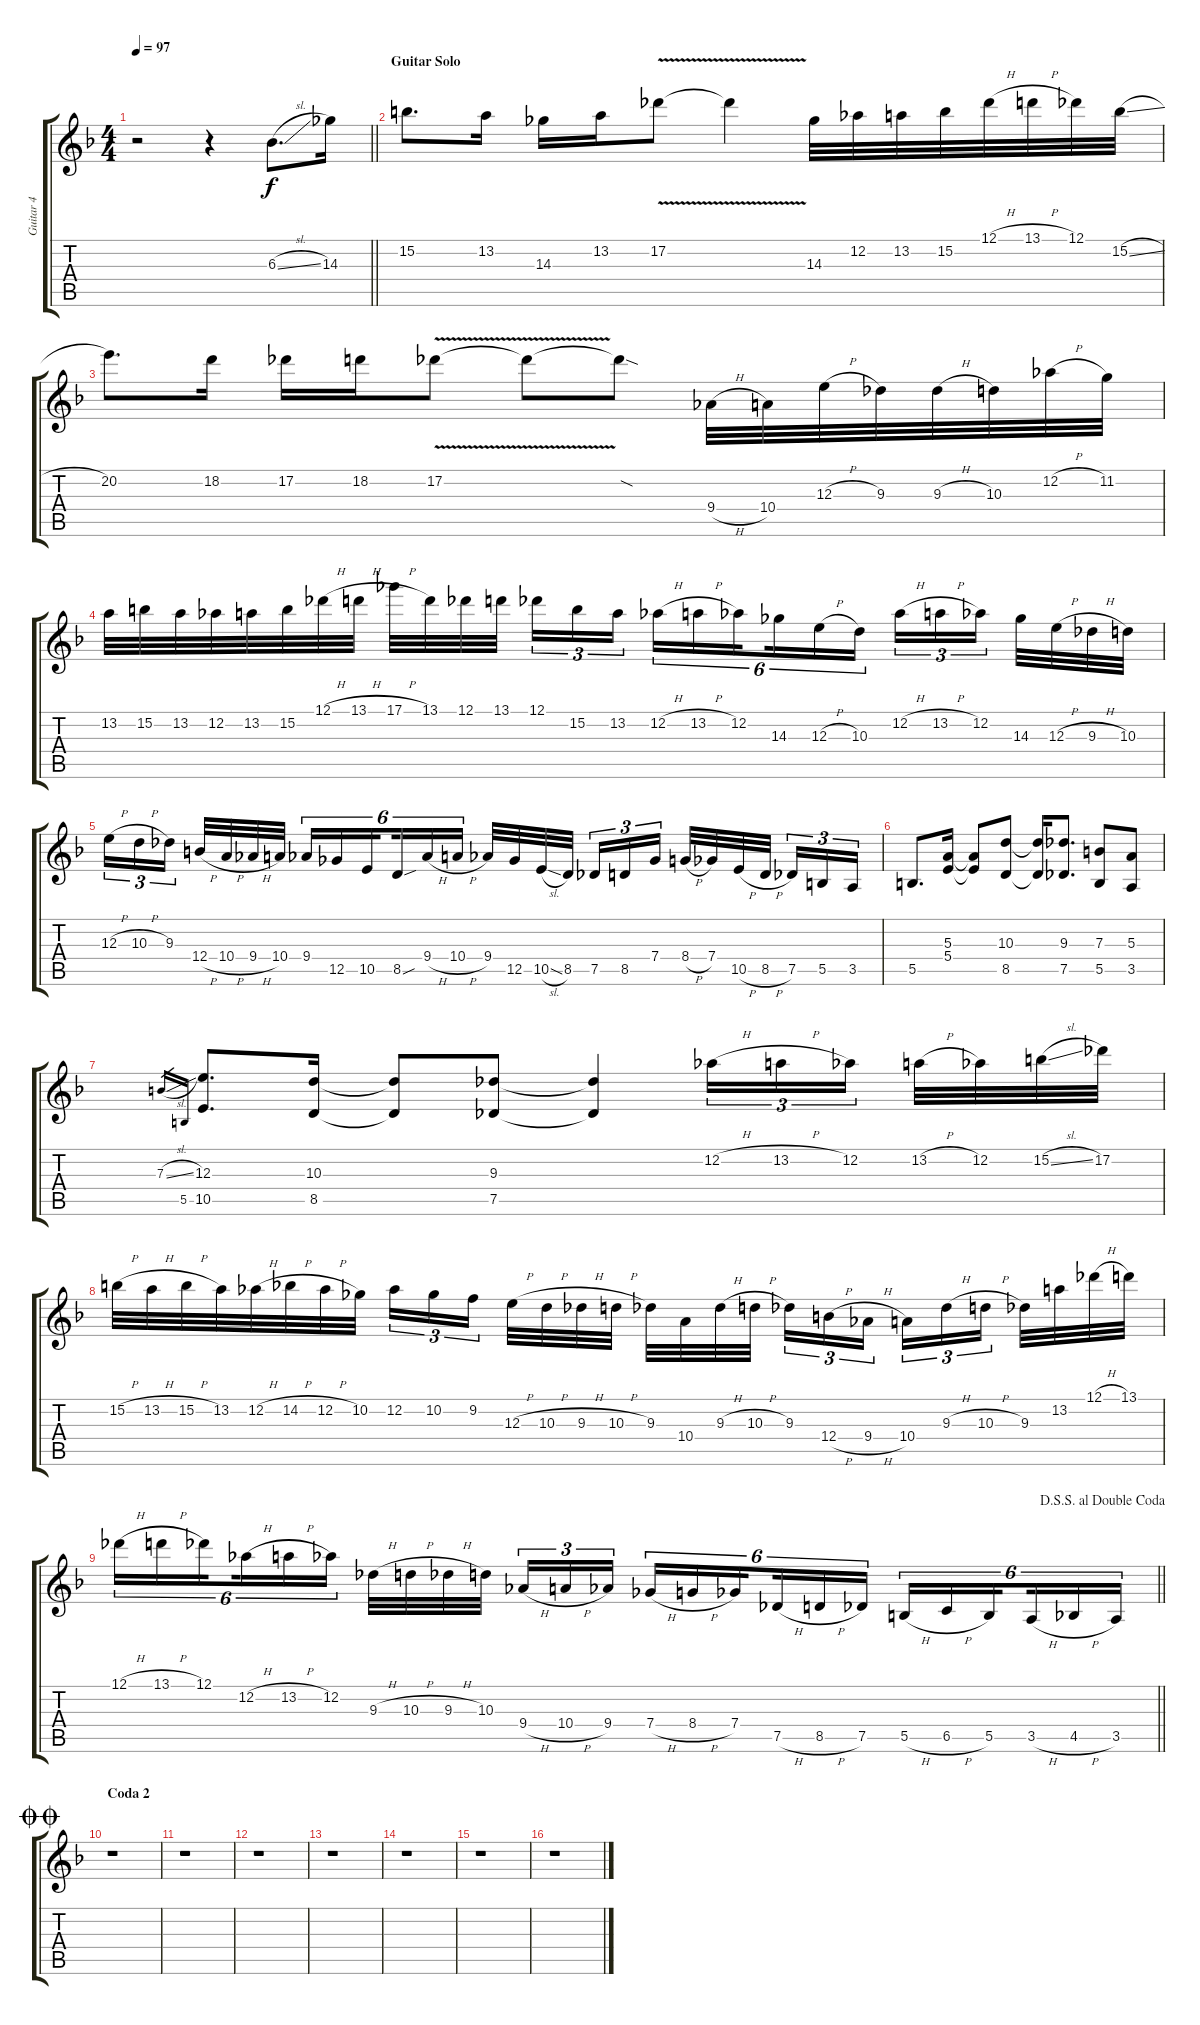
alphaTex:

\track ("Guitar 4" "Guitar 4") {instrument overdrivenguitar}
\staff {score tabs}
\tuning (Db4 Ab3 E3 B2 Gb2 B1) {hide}
\ts (4 4)
\tempo 97
\clef g2
\barLineRight lightlight
\ks dminor
r.2{dy f} r.4 6.3{sl}.8{d} 14.3.16 |
\section ("" "Guitar Solo")
15.2.8{d} 13.2.16 14.3.16 13.2.16 17.2{v}.8 17.2{t}.4 14.3.32 12.2.32 13.2.32 15.2.32 12.1{h}.32 13.1{h}.32 12.1.32 15.2{sl}.32 |
20.2.8{d} 18.2.16 17.2.16 18.2.16 17.2{v}.8 17.2{t}.8 17.2{sod t}.8 9.4{h}.32 10.4.32 12.3{h}.32 9.3.32 9.3{h}.32 10.3.32 12.2{h}.32 11.2.32 |
13.2.32 15.2.32 13.2.32 12.2.32 13.2.32 15.2.32 12.1{h}.32 13.1{h}.32 17.1{h}.32 13.1.32 12.1.32 13.1.32{beam splitsecondary} 12.1.16{tu (3 2)} 15.2.16{tu (3 2)} 13.2.16{tu (3 2)} 12.2{h}.16{tu (6 4)} 13.2{h}.16{tu (6 4)} 12.2.16{tu (6 4) beam splitsecondary} 14.3.16{tu (6 4)} 12.3{h}.16{tu (6 4)} 10.3.16{tu (6 4)} 12.2{h}.16{tu (3 2)} 13.2{h}.16{tu (3 2)} 12.2.16{tu (3 2) beam splitsecondary} 14.3.32 12.3{h}.32 9.3{h}.32 10.3.32 |
12.3{h}.16{tu (3 2)} 10.3{h}.16{tu (3 2)} 9.3.16{tu (3 2) beam splitsecondary} 12.4{h}.32 10.4{h}.32 9.4{h}.32 10.4.32 9.4.16{tu (6 4)} 12.5.16{tu (6 4)} 10.5.16{tu (6 4) beam splitsecondary} 8.5{sou}.16{tu (6 4)} 9.4{h}.16{tu (6 4)} 10.4{h}.16{tu (6 4)} 9.4.32 12.5.32 10.5{sl}.32 8.5.32{beam splitsecondary} 7.5.16{tu (3 2)} 8.5.16{tu (3 2)} 7.4.16{tu (3 2)} 8.4{h}.32 7.4.32 10.5{h}.32 8.5{h}.32{beam splitsecondary} 7.5.16{tu (3 2)} 5.5.16{tu (3 2)} 3.5.16{tu (3 2)} |
5.5.8{d} (5.3 5.4).16 (5.3{t} 5.4{t}).8 (10.3 8.5).8 (10.3{t} 8.5{t}).16 (9.3 7.5).8{d} (7.3 5.5).8 (5.3 3.5).8 |
7.3{sl}.16{gr} 5.5.16{gr} (12.3 10.5).8{d} (10.3 8.5).16 (10.3{t} 8.5{t}).8 (9.3 7.5).8 (9.3{t} 7.5{t}).4 12.2{h}.16{tu (3 2)} 13.2{h}.16{tu (3 2)} 12.2.16{tu (3 2) beam splitsecondary} 13.2{h}.32 12.2.32 15.2{sl}.32 17.2.32 |
15.2{h}.32 13.2{h}.32 15.2{h}.32 13.2.32 12.2{h}.32 14.2{h}.32 12.2{h}.32 10.2.32 12.2.16{tu (3 2)} 10.2.16{tu (3 2)} 9.2.16{tu (3 2) beam splitsecondary} 12.3{h}.32 10.3{h}.32 9.3{h}.32 10.3{h}.32 9.3.32 10.4.32 9.3{h}.32 10.3{h}.32{beam splitsecondary} 9.3.16{tu (3 2)} 12.4{h}.16{tu (3 2)} 9.4{h}.16{tu (3 2)} 10.4.16{tu (3 2)} 9.3{h}.16{tu (3 2)} 10.3{h}.16{tu (3 2) beam splitsecondary} 9.3.32 13.2.32 12.1{h}.32 13.1.32 |
\jump dalsegnosegnoaldoublecoda
\barLineRight lightlight
12.1{h}.16{tu (6 4)} 13.1{h}.16{tu (6 4)} 12.1.16{tu (6 4) beam splitsecondary} 12.2{h}.16{tu (6 4)} 13.2{h}.16{tu (6 4)} 12.2.16{tu (6 4)} 9.3{h}.32 10.3{h}.32 9.3{h}.32 10.3.32{beam splitsecondary} 9.4{h}.16{tu (3 2)} 10.4{h}.16{tu (3 2)} 9.4.16{tu (3 2)} 7.4{h}.16{tu (6 4)} 8.4{h}.16{tu (6 4)} 7.4.16{tu (6 4) beam splitsecondary} 7.5{h}.16{tu (6 4)} 8.5{h}.16{tu (6 4)} 7.5.16{tu (6 4)} 5.5{h}.16{tu (6 4)} 6.5{h}.16{tu (6 4)} 5.5.16{tu (6 4) beam splitsecondary} 3.5{h}.16{tu (6 4)} 4.5{h}.16{tu (6 4)} 3.5.16{tu (6 4)} |
\section ("" "Coda 2")
\jump doublecoda
r.1 |
r.1 |
r.1 |
r.1 |
r.1 |
r.1 |
r.1
